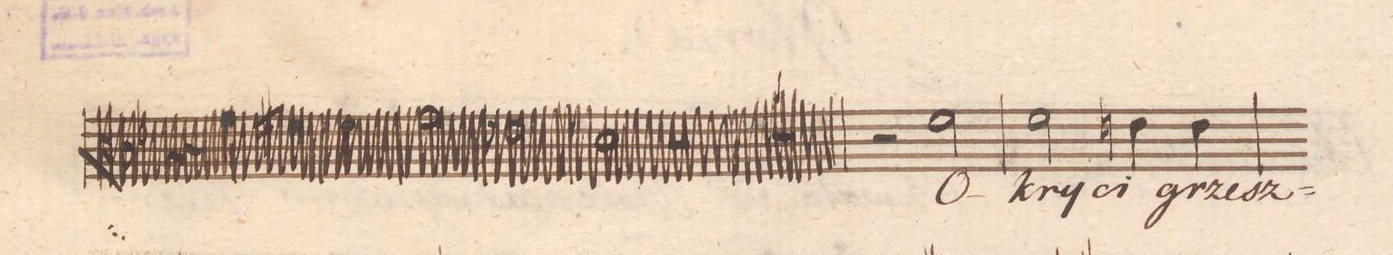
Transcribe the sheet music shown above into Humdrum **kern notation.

**kern	**text	**dynam
*I"Alto	*	*
*clefC3	*	*
*k[b-e-]	*	*
*met(c)	*	*
*M4/4	*	*
2r	.	.
2f\	O	.
=69	=69	=69
2f\	kry-	.
4en\	-ci	.
4e\	grzesz-	.
=70	=70	=70
*-	*-	*-
